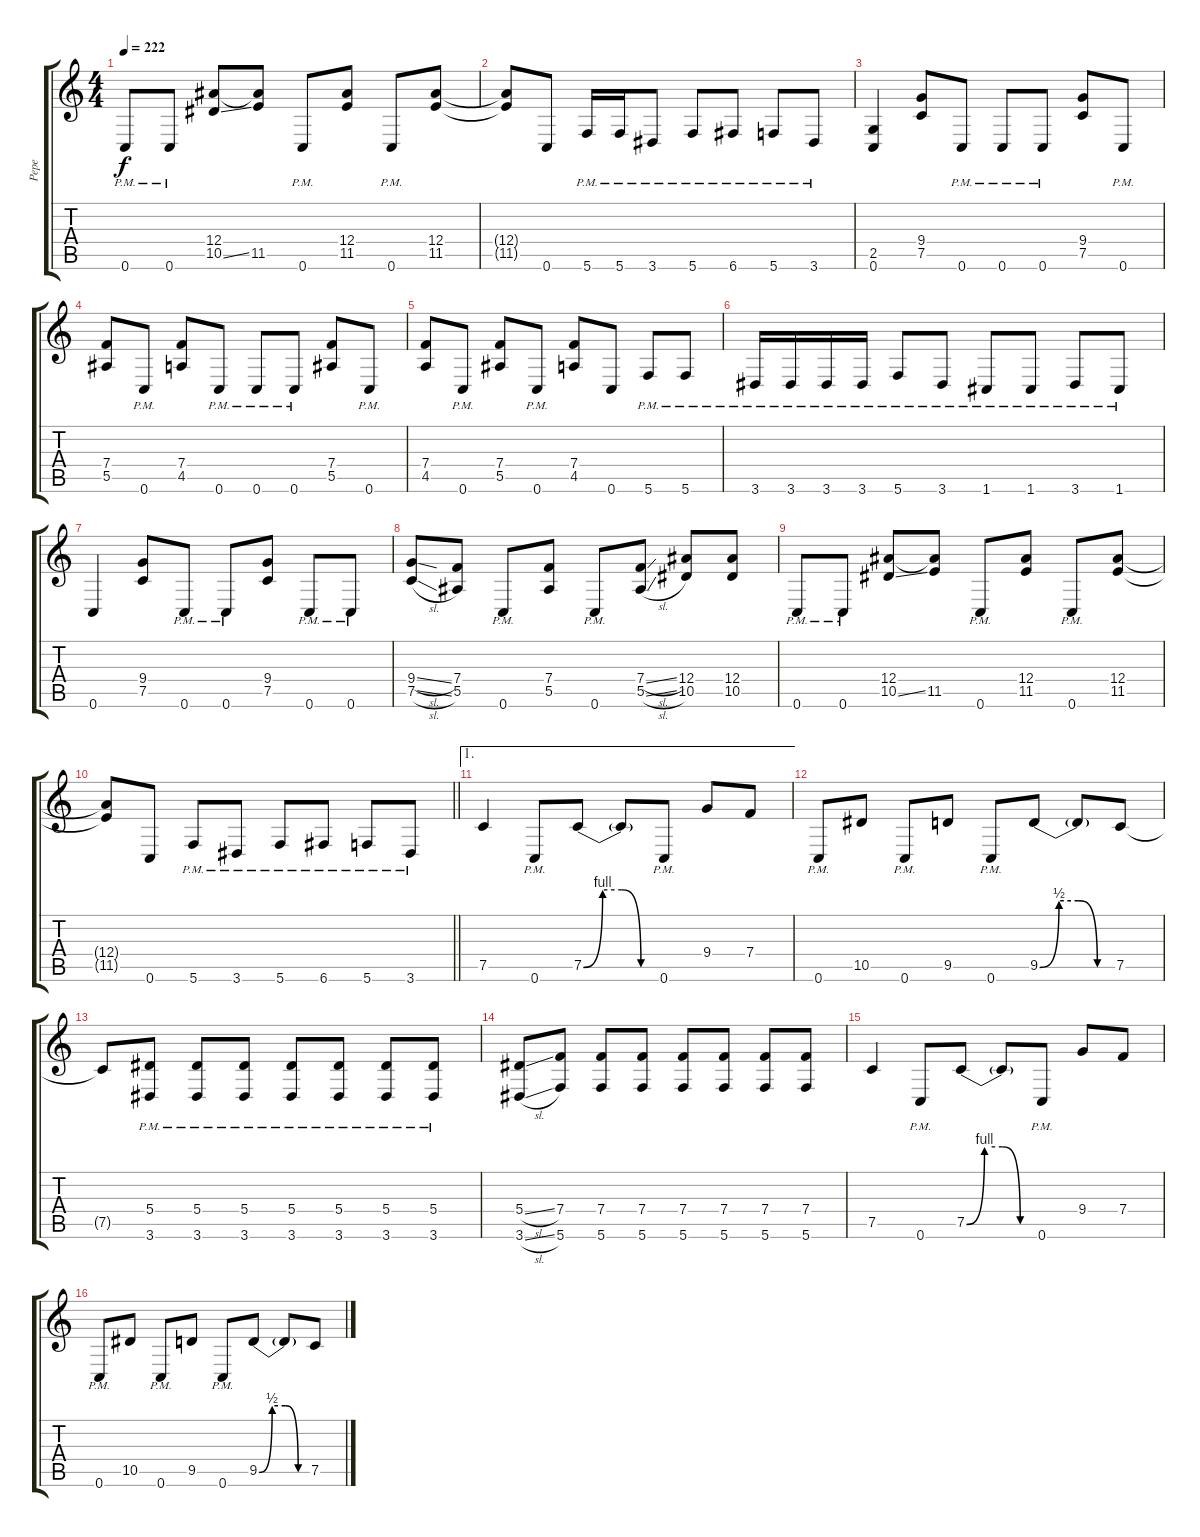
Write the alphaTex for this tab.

\track ("Pepe" "Pepe") {instrument distortionguitar}
\staff {score tabs}
\tuning (C4 G3 Eb3 Bb2 F2 C2) {hide}
\ts (4 4)
\tempo 222
\clef g2
\ks c
0.6{pm}.8{dy f} 0.6{pm}.8 (12.4 10.5{ss}).8 (12.4{t} 11.5).8 0.6{pm}.8 (12.4 11.5).8 0.6{pm}.8 (12.4 11.5).8 |
(12.4{t} 11.5{t}).8 0.6.8 5.6{pm}.16 5.6{pm}.16 3.6{pm}.8 5.6{pm}.8 6.6{pm}.8 5.6{pm}.8 3.6{pm}.8 |
(2.5 0.6).4 (9.4 7.5).8 0.6{pm}.8 0.6{pm}.8 0.6{pm}.8 (9.4 7.5).8 0.6{pm}.8 |
(7.4 5.5).8 0.6{pm}.8 (7.4 4.5).8 0.6{pm}.8 0.6{pm}.8 0.6{pm}.8 (7.4 5.5).8 0.6{pm}.8 |
(7.4 4.5).8 0.6{pm}.8 (7.4 5.5).8 0.6{pm}.8 (7.4 4.5).8 0.6.8 5.6{pm}.8 5.6{pm}.8 |
3.6{pm}.16 3.6{pm}.16 3.6{pm}.16 3.6{pm}.16 5.6{pm}.8 3.6{pm}.8 1.6{pm}.8 1.6{pm}.8 3.6{pm}.8 1.6{pm}.8 |
0.6.4 (9.4 7.5).8 0.6{pm}.8 0.6{pm}.8 (9.4 7.5).8 0.6{pm}.8 0.6{pm}.8 |
(9.4{sl} 7.5{sl}).8 (7.4 5.5).8 0.6{pm}.8 (7.4 5.5).8 0.6{pm}.8 (7.4{sl} 5.5{sl}).8 (12.4 10.5).8 (12.4 10.5).8 |
0.6{pm}.8 0.6{pm}.8 (12.4 10.5{ss}).8 (12.4{t} 11.5).8 0.6{pm}.8 (12.4 11.5).8 0.6{pm}.8 (12.4 11.5).8 |
\barLineRight lightlight
(12.4{t} 11.5{t}).8 0.6.8 5.6{pm}.8 3.6{pm}.8 5.6{pm}.8 6.6{pm}.8 5.6{pm}.8 3.6{pm}.8 |
\ae 1
\section ("" "")
7.5.4 0.6{pm}.8 7.5{be (custom 0 0 15 4 30 4 45 0 60 0)}.8 7.5{t}.8 0.6{pm}.8 9.4.8 7.4.8 |
0.6{pm}.8 10.5.8 0.6{pm}.8 9.5.8 0.6{pm}.8 9.5{be (custom 0 0 15 2 30 2 45 0 60 0)}.8 9.5{t}.8 7.5.8 |
7.5{t}.8 (5.4{pm} 3.6{pm}).8 (5.4{pm} 3.6{pm}).8 (5.4{pm} 3.6{pm}).8 (5.4{pm} 3.6{pm}).8 (5.4{pm} 3.6{pm}).8 (5.4{pm} 3.6{pm}).8 (5.4{pm} 3.6{pm}).8 |
(5.4{sl} 3.6{sl}).8 (7.4 5.6).8 (7.4 5.6).8 (7.4 5.6).8 (7.4 5.6).8 (7.4 5.6).8 (7.4 5.6).8 (7.4 5.6).8 |
7.5.4 0.6{pm}.8 7.5{be (custom 0 0 15 4 30 4 45 0 60 0)}.8 7.5{t}.8 0.6{pm}.8 9.4.8 7.4.8 |
0.6{pm}.8 10.5.8 0.6{pm}.8 9.5.8 0.6{pm}.8 9.5{be (custom 0 0 15 2 30 2 45 0 60 0)}.8 9.5{t}.8 7.5.8
